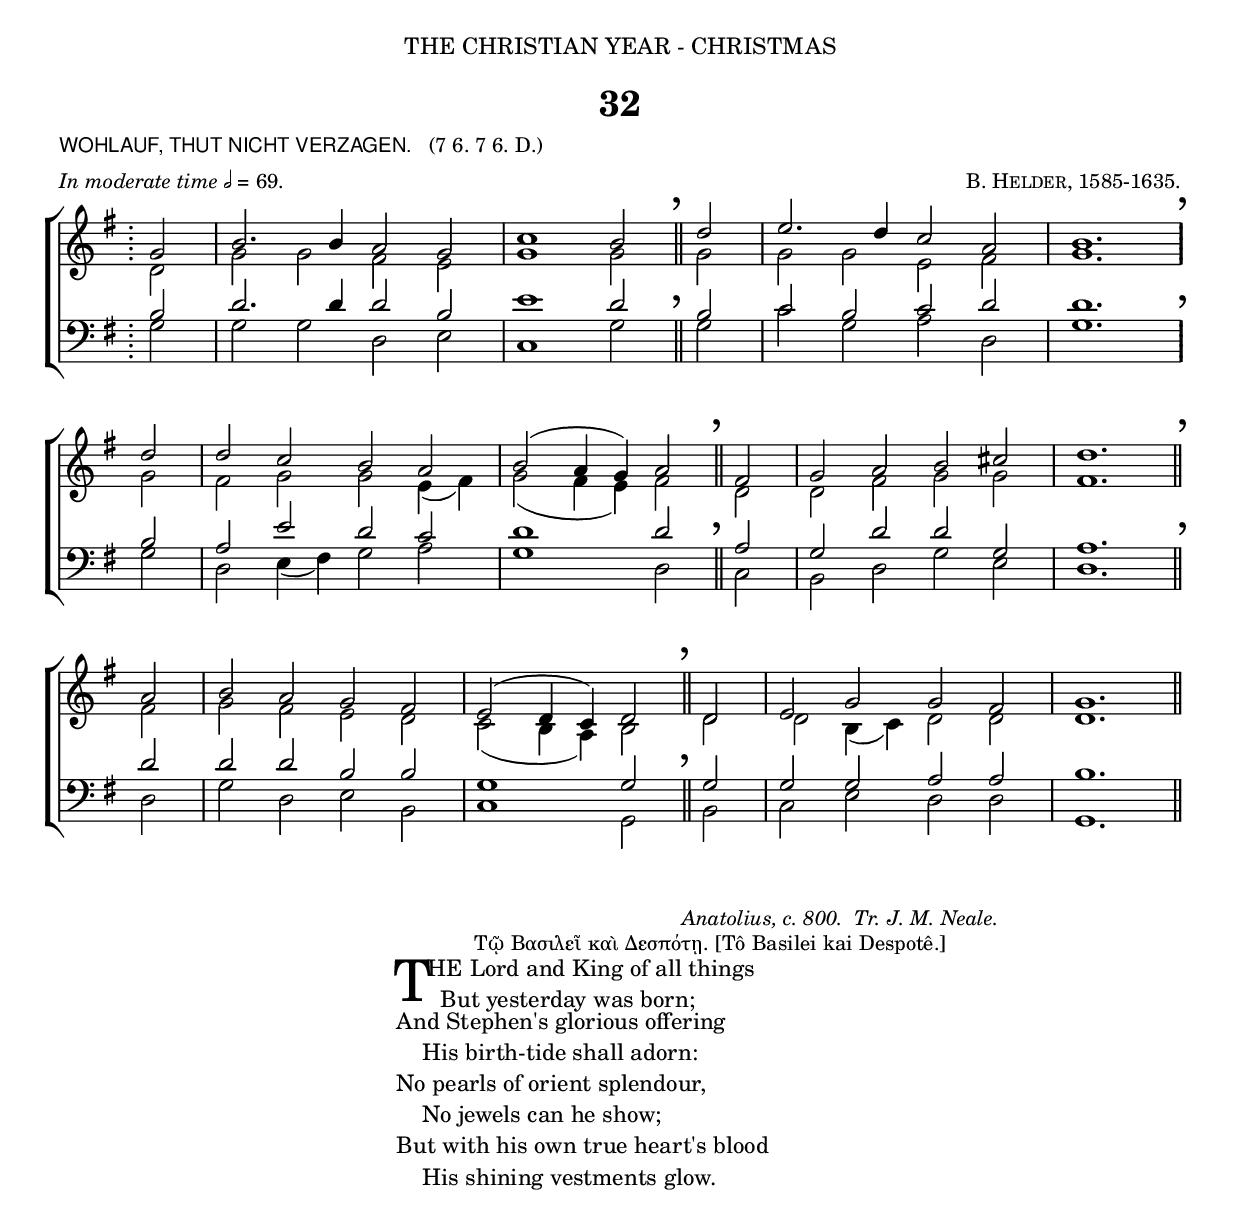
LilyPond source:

%%% 084.png
%%% Hymn 32 WOHLAUF The Lord and King of all things
%%% Version 3


\version "2.10.19"

\header {
  dedication = \markup { \center-align { "THE CHRISTIAN YEAR - CHRISTMAS"
		\hspace #0.1 }}	
  title = "32"
 
  poet = \markup { \small { \sans "WOHLAUF, THUT NICHT VERZAGEN." \hspace #1 \roman  "(7 6. 7 6. D.)" } }
 
  meter =  \markup { \small { \italic "In moderate time" \fontsize #-5 \general-align #Y #DOWN \note #"2" #1 = 69.} }
 
  arranger = \markup { \small \smallCaps "B. Helder, 1585-1635."}
 
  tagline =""
}

%%%%%%%%%%%%%%%%%%%%%%%% macros

%%% generates the breathmarks
breathmark = {	
	      \override Score.RehearsalMark #'break-visibility = #begin-of-line-invisible 
	      \override Score.RehearsalMark #'Y-offset = #'4.0 
	      \override Score.RehearsalMark #'X-offset = #'-0.5
	      \mark \markup { \fontsize #4 ","}
}	      

%%% prints a repeat sign glyph comprising 4 dots and two thin bars
fdendrepeat = {\once \override Staff.BarLine #'stencil = #ly:text-interface::print 
	\once \override Staff.BarLine #'text = \markup  {  \line { \raise #1.4 \override #'(baseline-skip . 1.0)  \column { \with-color #black {  \fontsize #2 . \fontsize #2 . \fontsize #2 . \fontsize #2 .} }
	                                                  \hspace #-1 \filled-box #'(0 . 0.15) #'(-2 . 2) #0
							  \hspace #-0.9 \filled-box #'(0 . 0.15) #'(-2 . 2) #0
	
	} }	
        \bar "||"} 

%% %prints a repeat sign glyph comprising 4 dots. Used only to begin a repeat at the start of a piece where \bar ":" does not work	
fdstartrepeat =  {\once \override Staff.BarLine #'stencil = #ly:text-interface::print 
	          \once \override Staff.BarLine #'text = \markup  { \line { \hspace #0 \override #'(baseline-skip . 1.0) 
	                                                 \raise #1.4 \column { \with-color #black { 
							                \fontsize #2 . \fontsize #2 . \fontsize #2 . \fontsize #2 .} }
	          } }	
                 \bar "|:"}
	
%%%%%%%%%%%%%%%%%%%%%%%%%% end of macro definitions

%%% SATB voices

global = {
\time 4/2
\key g \major  
\set Staff.midiInstrument = "church organ"
}

soprano = \relative c' {
  \fdstartrepeat \partial 2 g'2 | b2. b4 a2 g2 | c1 b2 \breathmark \bar "||" 
      d2 e2. d4 c2 a2 | b1. \breathmark \fdendrepeat  \break
  d2 | d2 c2 b2 a2 | b2 ( a4 g4 ) a2 \bar "||" 
      fis2 | g2 a2 b2 cis2 | d1. \breathmark \bar "||" \break
  a2 | b2 a2 g2 fis2 | e2 ( d4 c4 ) d2 \breathmark \bar "||" 
      d2 | e2 g2 g2 fis2 | g1. \bar "||" 
}

alto = \relative c' {
  d2 | g2 g2 fis2 e2 | g1 g2 \breathmark \bar "||" 
      g2 | g2 g2 e2 fis2 | g1. 
  g2 | fis2 g2 g2 e4 ( fis4 ) | g2 ( fis4 e4 ) fis2 \breathmark \bar "||" 
      d2 | d2 fis2 g2 g2 | fis1. \bar "||" 
  fis2 | g2 fis2 e2 d2 | c2 ( b4 a4 ) b2 \bar "||" 
      d2 | d2  b4 ( c4 ) d2 d2 | d1. \bar "||"
}

tenor = \relative c { \clef bass
  \fdstartrepeat b'2 | d2. d4 d2 b2 | e1 d2 \bar "||" 
      b2 c2 b2 c2 d2 | d1. \fdendrepeat
  b2 | a2 e'2 d2 c2 | d1 d2 \bar "||" 
      a2 g2 d'2 d2 g,2 | a1. \bar "||" 
  d2 | d2 d2 b2 b2 | g1 g2 \bar "||" 
      g2 | g2 g2 a2 a2 | b1. \bar "||"
}

bass = \relative c { \clef bass
  \repeat volta 2 { g'2 | g2 g2 d2 e2 | c1 g'2 \bar "||" 
      g2 | c2 g2 a2 d,2 | g1. } 
  g2 | d2 e4 ( fis4 ) g2 a2 | g1 d2 \bar "||" 
      c2 | b2 d2 g2 e2 | d1. \bar "||" 
  d2 | g2 d2 e2 b2 | c1 g2 \bar "||" 
      b2 | c2 e2 d2 d2 | g,1. \bar "||" 
}


#(ly:set-option 'point-and-click #f)

\paper {
 #(set-paper-size "a4")
%% annotate-spacing = ##t
 print-page-number = ##f
 ragged-last-bottom = ##t
 ragged-bottom = ##t
}


\book{

\score{
\new ChoirStaff	
 <<

	\context Staff = upper << 
	\context Voice = sopranos { \voiceOne \global \soprano }
	\context Voice = altos {\voiceTwo \global \alto }
	 >>
 
	\context Staff = lower <<
	\context Voice = tenors { \voiceOne \global \tenor }
	\context Voice = basses { \voiceTwo \global \bass }
			 >> 
			 

 >>
\layout {
		indent=0
	%	\context { \Score timing = ##f }
		\context { \Score \remove "Bar_number_engraver" }
		\context { \Staff \remove "Time_signature_engraver" }
		\context { \Score \remove "Mark_engraver" }
		\context { \Staff \consists "Mark_engraver" }
	}
	
} %%score bracket

%%% A separate score block to unfold the repeats and generate the midi

\score { 
\new ChoirStaff 
<<

\new Staff = "soprano" {\relative c' {\clef treble \global  \set Staff.midiInstrument = "church organ"
  \unfoldRepeats  {   \repeat volta 2 { \partial 2 g'2 | b2. b4 a2 g2 | c1 b2 \bar "||" 
      d2 e2. d4 c2 a2 | b1. }  }\break
  d2 | d2 c2 b2 a2 | b2 ( a4 g4 ) a2 \bar "||" 
      fis2 | g2 a2 b2 cis2 | d1. \bar "||" \break
  a2 | b2 a2 g2 fis2 | e2 ( d4 c4 ) d2 \bar "||" 
      d2 | e2 g2 g2 fis2 | g1. \bar "||" 
}
}

\new Staff = "alto" {\relative c' {\clef treble \global  \set Staff.midiInstrument = "church organ"
  \unfoldRepeats {   \repeat volta 2 { d2 | g2 g2 fis2 e2 | g1 g2 \bar "||" 
      g2 | g2 g2 e2 fis2 | g1. } }
  g2 | fis2 g2 g2 e4 ( fis4 ) | g2 ( fis4 e4 ) fis2 \bar "||" 
      d2 | d2 fis2 g2 g2 | fis1. \bar "||" 
  fis2 | g2 fis2 e2 d2 | c2 ( b4 a4 ) b2 \bar "||" 
      d2 | d2  b4 ( c4 ) d2 d2 | d1. \bar "||"
}	
}

\new Staff = "tenor" { \relative c {\clef bass \global  \set Staff.midiInstrument = "church organ"
  \unfoldRepeats {   \repeat volta 2 { b'2 | d2. d4 d2 b2 | e1 d2 \bar "||" 
      b2 c2 b2 c2 d2 | d1. } }
  b2 | a2 e'2 d2 c2 | d1 d2 \bar "||" 
      a2 g2 d'2 d2 g,2 | a1. \bar "||" 
  d2 | d2 d2 b2 b2 | g1 g2 \bar "||" 
      g2 | g2 g2 a2 a2 | b1. \bar "||"
} 
}

\new Staff = "bass" { \relative c { \clef bass \global  \set Staff.midiInstrument = "church organ"
  \unfoldRepeats {   \repeat volta 2 { g'2 | g2 g2 d2 e2 | c1 g'2 \bar "||" 
      g2 | c2 g2 a2 d,2 | g1. } }
  g2 | d2 e4 ( fis4 ) g2 a2 | g1 d2 \bar "||" 
      c2 | b2 d2 g2 e2 | d1. \bar "||" 
  d2 | g2 d2 e2 b2 | c1 g2 \bar "||" 
      b2 | c2 e2 d2 d2 | g,1. \bar "||" 
}
}

>>

\midi { \context { \Score tempoWholesPerMinute = #(ly:make-moment 69 2) }}      
 
} %%% midi score bracket

%%% lyric titles and attributions

\markup { \hspace #60 \small \italic "Anatolius, c. 800.  Tr. J. M. Neale."} 

\markup { \hspace #40 \small {Τῷ Βασιλεῖ καὶ Δεσπότῃ. [Tô Basilei kai Despotê.] }}

%%% Lyrics

\markup { \hspace #30 %%add space as necc. to center the column
          \column { %% super column of everything
	              \column { %%stanza 1 is a column of 2 lines  
	                  \line { \hspace #2.2 \column { \lower #2.4 \fontsize #8 "T" }   %%Drop Cap goes here
				  \hspace #-1.0    %% adjust this if other letters are too far from Drop Cap
				  \column  { \raise #0.0 "HE Lord and King of all things"
			                               "  But yesterday was born;" } }          
	                  \line {  \hspace #2.5  %%adjust hspace until this line left edge is flush with Drop Cap
				   \lower  #1.56  %%adjust this until the line spacing looks right
				   \column {   
				"And Stephen's glorious offering"
				"    His birth-tide shall adorn:"
				"No pearls of orient splendour,"
				"    No jewels can he show;"
				"But with his own true heart's blood"
				"    His shining vestments glow."
			  		}}
		      } %%% end verse 1			
	  } %%% end supercolumn
} %%% end markup	  
  
%%fake score block to occupy space and force a pagebreak.  Can't think of a better way of doing this.
\score{
	{s4 }
\header { breakbefore = ##f piece = ##f opus = ##f tagline = ##f }
\layout{	
	\context { \Staff
		\remove Time_signature_engraver
		\remove Key_engraver
		\remove Clef_engraver
		\remove Staff_symbol_engraver
}}}

%%% Second page
%%% continuation of  lyrics

\markup { \hspace #30   %%add space as necc. to center the column  
		\column { 
			\hspace #1  % adds vertical spacing between verses  
           		\line { "2  "
			   \column {	     
			 "Come, ye that love the Martyrs,"
			 "    And pluck the flowers of song,"
			 "And weave them in a garland"
			 "    For this our suppliant throng;"
			 "And cry, 'O thou that shinest"
			 "    In grace's brightest ray,"
			 "Christ's valiant Protomartyr,"
			 "    For peace and favour pray!'" 
			}}
			\hspace #1  % adds vertical spacing between verses  
           		\line { "3. "
			   \column {	     
			     "Thou first of all confessors,"
			     "    Of all the deacons crown,"
			     "Of every following athlete"
			     "    The glory and renown:"
			     "Make supplication, standing"
			     "    Before Christ's royal throne,"
			     "That he would give the kingdom,"
			     "    And for our sins atone!"
			}}
	  }
} %%% lyric markup bracket


%%% Amen score block

\score{
  \new ChoirStaff
   <<
        \context Staff = upper \with { fontSize = #-3  \override StaffSymbol #'staff-space = #(magstep -2) }  
	                      << 
	\context Voice = "sopranos" { \relative c' { \clef treble \global \voiceOne g'1 g1 \bar "||" }}
	\context Voice = "altos"    { \relative c' {  \clef treble \global \voiceTwo e1 d1 \bar "||" }}
	                      >>
			      
	\context Lyrics \lyricsto "altos" { \override LyricText #'font-size = #-1 A -- men. }
	
	\context Staff = lower \with { fontSize = #-3  \override StaffSymbol #'staff-space = #(magstep -2) }  
	                       <<
	\context Voice = "tenors" { \relative c { \clef bass \global \voiceThree c'1 b1 \bar "||" }}
	\context Voice = "basses" { \relative c { \clef bass \global \voiceFour  c1 g1 \bar "||" }}
			        >> 
  >>			      
\header { breakbefore = ##f piece = " " opus = " " }
\layout { 
	\context { \Score timing = ##f }
	ragged-right = ##t
	indent = 15\cm
	\context { \Staff \remove Time_signature_engraver }

       }

\midi { \context { \Score tempoWholesPerMinute = #(ly:make-moment 69 2) }}  %%Amen midi       
       
} %%% end Amen score block 


} %% book bracket

